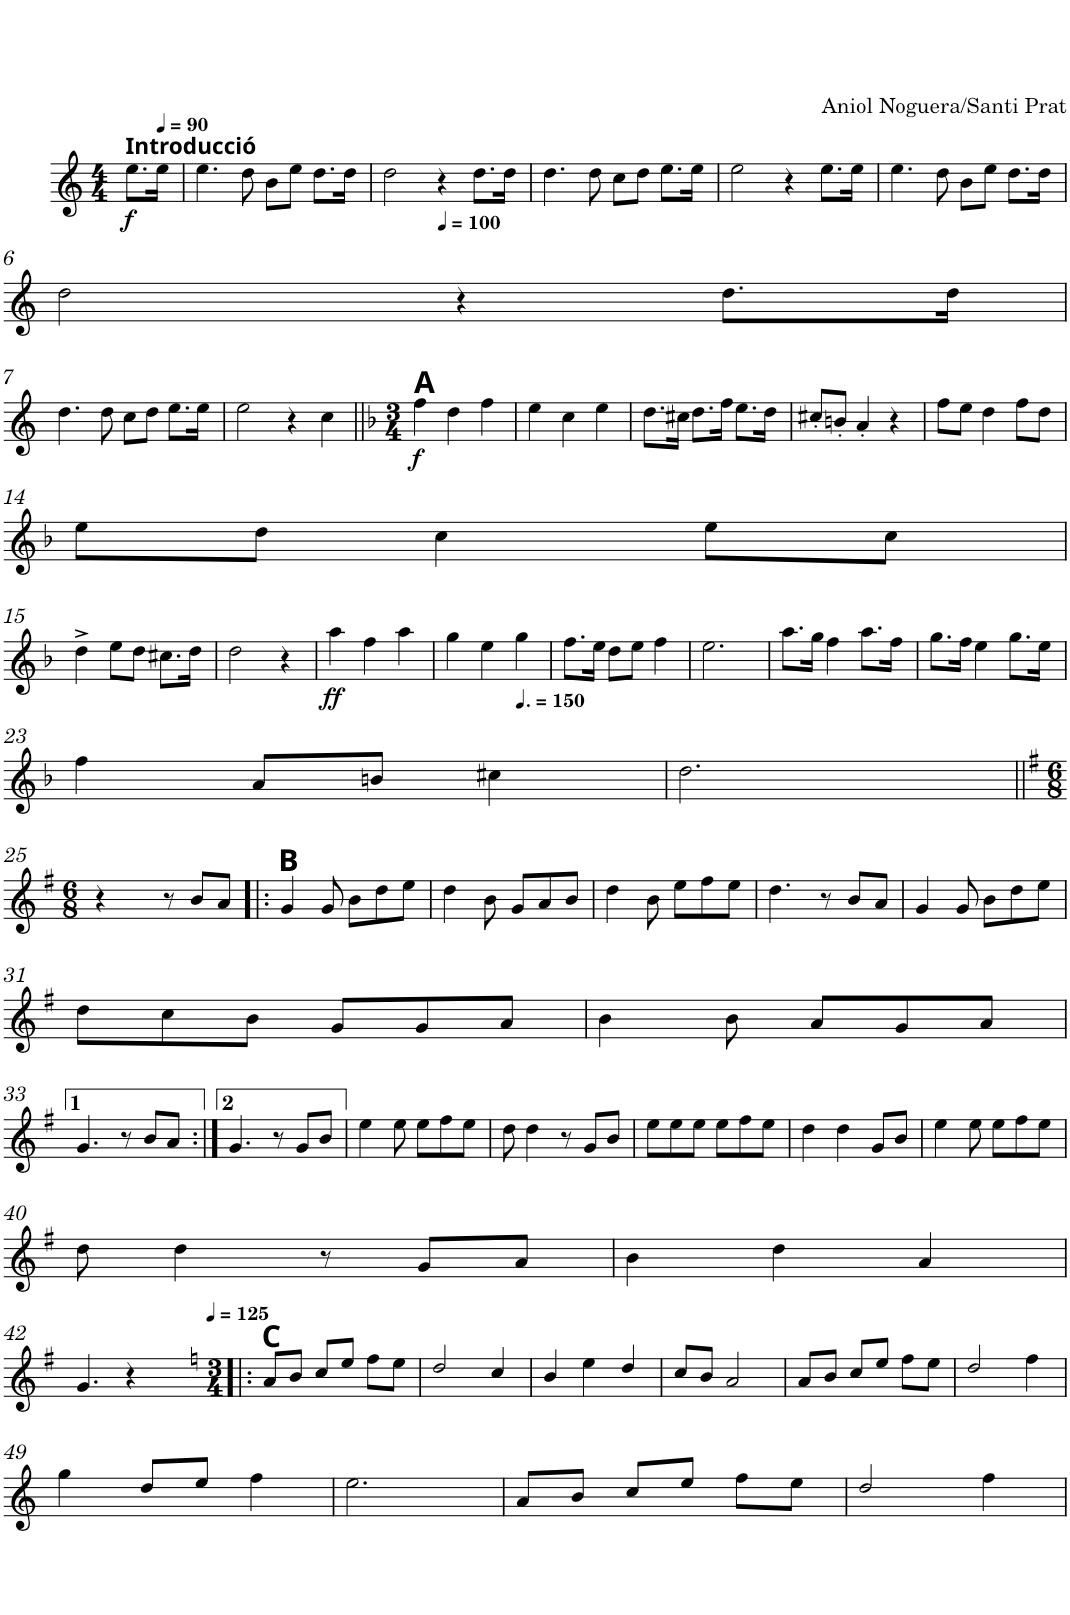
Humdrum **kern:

**kern	**dynam
*part1	*part1
*staff1	*staff1
*I"Gralla 1	*
*clefG2	*
*k[]	*
*M4/4	*
=	=
!LO:TX:a:B:t=Introducció	!
!	!LO:DY:b
8.ee\L	f
*MM90	*
16ee\Jk	.
=1	=1
4.ee\	.
8dd\	.
8b\L	.
8ee\J	.
8.dd\L	.
16dd\Jk	.
=2	=2
2dd\	.
*MM100	*
4r	.
8.dd\L	.
16dd\Jk	.
=3	=3
4.dd\	.
8dd\	.
8cc\L	.
8dd\J	.
8.ee\L	.
16ee\Jk	.
=4	=4
2ee\	.
4r	.
8.ee\L	.
16ee\Jk	.
=5	=5
4.ee\	.
8dd\	.
8b\L	.
8ee\J	.
8.dd\L	.
16dd\Jk	.
!!LO:LB:g=z
=6	=6
2dd\	.
4r	.
8.dd\L	.
16dd\Jk	.
!!LO:LB:g=z
=7	=7
4.dd\	.
8dd\	.
8cc\L	.
8dd\J	.
8.ee\L	.
16ee\Jk	.
=8	=8
2ee\	.
4r	.
4cc\	.
=9||	=9||
*k[b-]	*
*M3/4	*
!LO:TX:a:B:t=A	!
!	!LO:DY:b
4ff\	f
4dd\	.
4ff\	.
=10	=10
4ee\	.
4cc\	.
4ee\	.
=11	=11
8.dd\L	.
16cc#X\Jk	.
8.dd\L	.
16ff\Jk	.
8.ee\L	.
16dd\Jk	.
=12	=12
8cc#X'/L	.
8bn'/J	.
4a'/	.
4r	.
=13	=13
8ff\L	.
8ee\J	.
4dd\	.
8ff\L	.
8dd\J	.
!!LO:LB:g=z
=14	=14
8ee\L	.
8dd\J	.
4cc\	.
8ee\L	.
8cc\J	.
!!LO:LB:g=z
=15	=15
4dd^\	.
8ee\L	.
8dd\J	.
8.cc#X\L	.
16dd\Jk	.
=16	=16
2dd\	.
4r	.
=17	=17
!	!LO:DY:b
4aa\	ff
4ff\	.
4aa\	.
=18	=18
4gg\	.
4ee\	.
*MM225	*
4gg\	.
=19	=19
8.ff\L	.
16ee\Jk	.
8dd\L	.
8ee\J	.
4ff\	.
=20	=20
2.ee\	.
=21	=21
8.aa\L	.
16gg\Jk	.
4ff\	.
8.aa\L	.
16ff\Jk	.
=22	=22
8.gg\L	.
16ff\Jk	.
4ee\	.
8.gg\L	.
16ee\Jk	.
!!LO:LB:g=z
=23	=23
4ff\	.
8a/L	.
8bn/J	.
4cc#X\	.
=24	=24
2.dd\	.
!!LO:LB:g=z
=25||	=25||
*k[f#]	*
*M6/8	*
4r	.
8ryy	.
8r	.
8b/L	.
8a/J	.
=26!|:	=26!|:
!LO:TX:a:B:t=B	!
4g/	.
8g/	.
8b\L	.
8dd\	.
8ee\J	.
=27	=27
4dd\	.
8b\	.
8g/L	.
8a/	.
8b/J	.
=28	=28
4dd\	.
8b\	.
8ee\L	.
8ff#\	.
8ee\J	.
=29	=29
4.dd\	.
8r	.
8b/L	.
8a/J	.
=30	=30
4g/	.
8g/	.
8b\L	.
8dd\	.
8ee\J	.
!!LO:LB:g=z
=31	=31
8dd\L	.
8cc\	.
8b\J	.
8g/L	.
8g/	.
8a/J	.
=32	=32
4b\	.
8b\	.
8a/L	.
8g/	.
8a/J	.
!!LO:LB:g=z
=33	=33
4.g/	.
8r	.
8b/L	.
8a/J	.
=34:|!	=34:|!
4.g/	.
8r	.
8g/L	.
8b/J	.
=35	=35
4ee\	.
8ee\	.
8ee\L	.
8ff#\	.
8ee\J	.
=36	=36
8dd\	.
4dd\	.
8r	.
8g/L	.
8b/J	.
=37	=37
8ee\L	.
8ee\	.
8ee\J	.
8ee\L	.
8ff#\	.
8ee\J	.
=38	=38
4dd\	.
4dd\	.
8g/L	.
8b/J	.
=39	=39
4ee\	.
8ee\	.
8ee\L	.
8ff#\	.
8ee\J	.
!!LO:LB:g=z
=40	=40
8dd\	.
4dd\	.
8r	.
8g/L	.
8a/J	.
=41	=41
4b\	.
4dd\	.
4a/	.
!!LO:LB:g=z
=42	=42
4.g/	.
4r	.
8ryy	.
=43!|:	=43!|:
*k[]	*
*M3/4	*
*MM125	*
!LO:TX:a:B:t=C	!
8a/L	.
8b/J	.
8cc/L	.
8ee/J	.
8ff\L	.
8ee\J	.
=44	=44
2dd/	.
4cc/	.
=45	=45
4b/	.
4ee\	.
4dd/	.
=46	=46
8cc/L	.
8b/J	.
2a/	.
=47	=47
8a/L	.
8b/J	.
8cc/L	.
8ee/J	.
8ff\L	.
8ee\J	.
=48	=48
2dd/	.
4ff\	.
!!LO:LB:g=z
=49	=49
4gg\	.
8dd/L	.
8ee/J	.
4ff\	.
=50	=50
2.ee\	.
=51	=51
8a/L	.
8b/J	.
8cc/L	.
8ee/J	.
8ff\L	.
8ee\J	.
=52	=52
2dd/	.
4ff\	.
=	=
*-	*-
